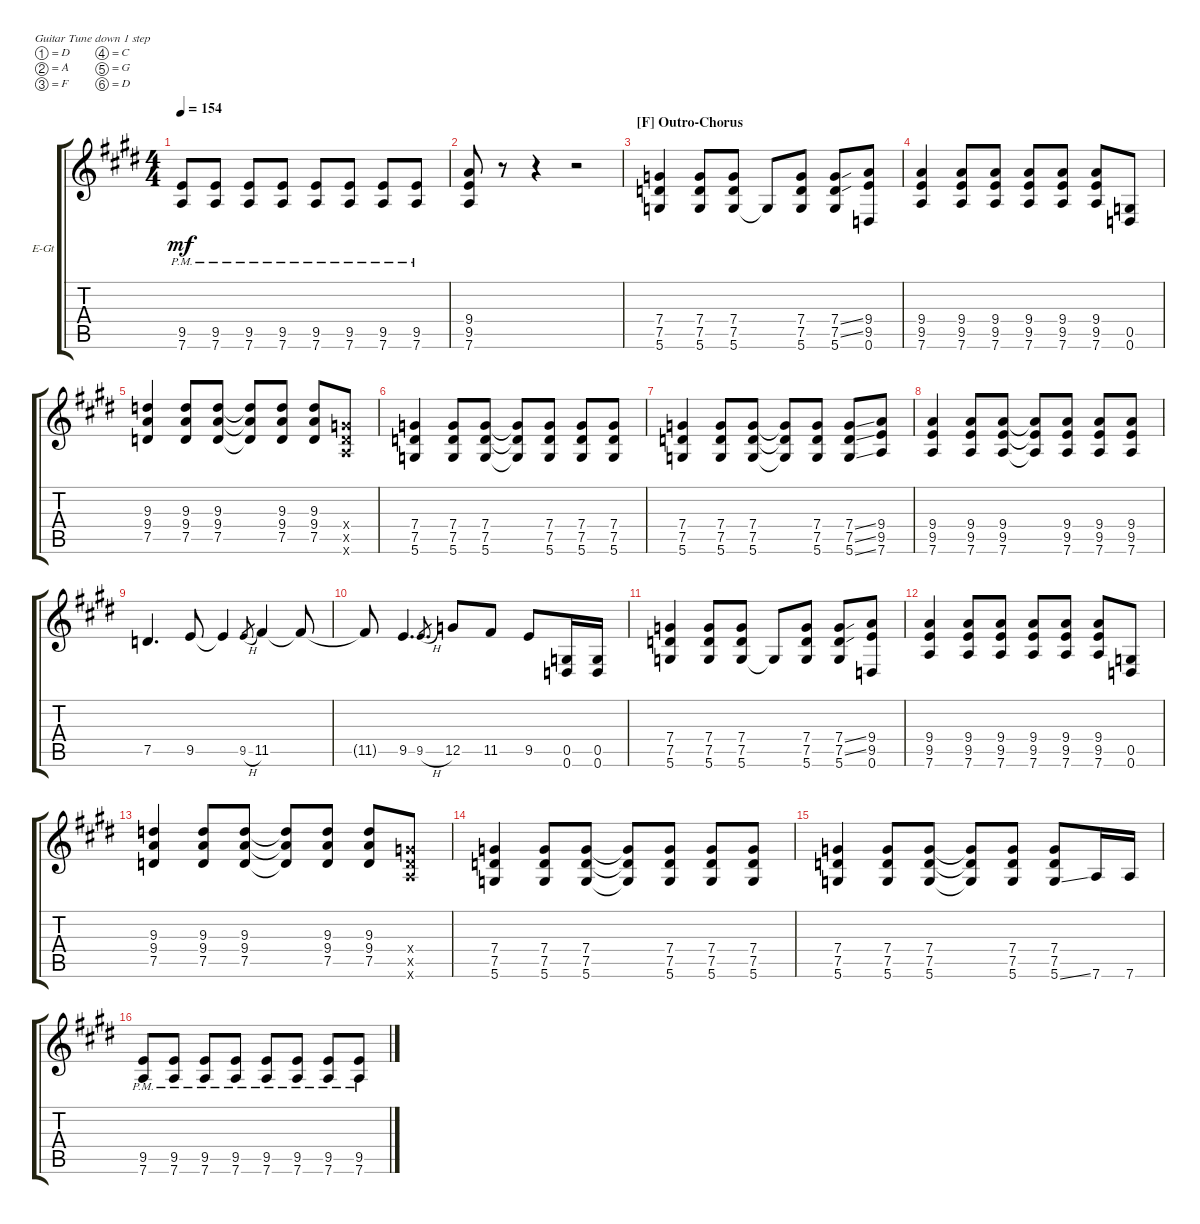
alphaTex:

\defaultSystemsLayout 4
\bracketExtendMode groupsimilarinstruments
\firstSystemTrackNameOrientation horizontal
\otherSystemsTrackNameOrientation horizontal
\track ("Michael Poulsen" "E-Gt") {instrument distortionguitar}
\staff {score tabs}
\tuning (D4 A3 F3 C3 G2 D2)
\ts (4 4)
\tempo 154
\clef g2
\ks e
(7.6{pm} 9.5).8{dy mf} (7.6{pm} 9.5).8 (7.6{pm} 9.5).8 (7.6{pm} 9.5).8 (7.6{pm} 9.5).8 (7.6{pm} 9.5).8 (7.6{pm} 9.5).8 (7.6{pm} 9.5).8 |
(7.6 9.5 9.4).8 r.8 r.4 r.2 |
\section ("F" "Outro-Chorus")
(5.6 7.5 7.4).4 (5.6 7.5 7.4).8 (5.6 7.4 7.5).8 5.6{t}.8 (5.6 7.5 7.4).8 (5.6 7.4{ss} 7.5{ss}).8 (0.6 9.5 9.4).8 |
(9.4 9.5 7.6).4 (7.6 9.5 9.4).8 (7.6 9.5 9.4).8 (7.6 9.5 9.4).8 (7.6 9.5 9.4).8 (7.6 9.5 9.4).8 (0.6 0.5).8 |
(7.5 9.4 9.3).4 (9.3 9.4 7.5).8 (7.5 9.4 9.3).8 (9.3{t} 9.4{t} 7.5{t}).8 (7.5 9.3 9.4).8 (7.5 9.4 9.3).8 (7.4{x} 7.5{x} 7.6{x}).8 |
(5.6 7.5 7.4).4 (5.6 7.4 7.5).8 (5.6 7.4 7.5).8 (5.6{t} 7.5{t} 7.4{t}).8 (7.4 7.5 5.6).8 (7.4 7.5 5.6).8 (7.4 7.5 5.6).8 |
(5.6 7.5 7.4).4 (7.4 7.5 5.6).8 (7.4 7.5 5.6).8 (5.6{t} 7.5{t} 7.4{t}).8 (7.4 5.6 7.5).8 (7.4{ss} 5.6{ss} 7.5{ss}).8 (9.4 9.5 7.6).8 |
(7.6 9.5 9.4).4 (9.4 9.5 7.6).8 (9.4 9.5 7.6).8 (7.6{t} 9.5{t} 9.4{t}).8 (9.4 9.5 7.6).8 (9.4 9.5 7.6).8 (9.4 9.5 7.6).8 |
7.5.4{d} 9.5.8 9.5{t}.4 9.5{h}.8{gr} 11.5.4 11.5{t}.8 |
11.5{t}.8 9.5.4{d} 9.5{h}.8{d gr} 12.5.8 11.5.8 9.5.8 (0.5 0.6).16 (0.5 0.6).16 |
(5.6 7.5 7.4).4 (5.6 7.5 7.4).8 (5.6 7.4 7.5).8 5.6{t}.8 (5.6 7.5 7.4).8 (5.6 7.4{ss} 7.5{ss}).8 (0.6 9.5 9.4).8 |
(9.4 9.5 7.6).4 (7.6 9.5 9.4).8 (7.6 9.5 9.4).8 (7.6 9.5 9.4).8 (7.6 9.5 9.4).8 (7.6 9.5 9.4).8 (0.6 0.5).8 |
(7.5 9.4 9.3).4 (9.3 9.4 7.5).8 (7.5 9.4 9.3).8 (9.3{t} 9.4{t} 7.5{t}).8 (7.5 9.3 9.4).8 (7.5 9.4 9.3).8 (7.4{x} 7.5{x} 7.6{x}).8 |
(5.6 7.5 7.4).4 (5.6 7.4 7.5).8 (5.6 7.4 7.5).8 (5.6{t} 7.5{t} 7.4{t}).8 (7.4 7.5 5.6).8 (7.4 7.5 5.6).8 (7.4 7.5 5.6).8 |
(5.6 7.5 7.4).4 (7.4 7.5 5.6).8 (7.4 7.5 5.6).8 (5.6{t} 7.5{t} 7.4{t}).8 (7.4 7.5 5.6).8 (5.6{ss} 7.5 7.4).8 7.6.16 7.6.16 |
(7.6{pm} 9.5{pm}).8 (7.6{pm} 9.5{pm}).8 (7.6{pm} 9.5{pm}).8 (7.6{pm} 9.5{pm}).8 (7.6{pm} 9.5{pm}).8 (7.6{pm} 9.5{pm}).8 (7.6{pm} 9.5{pm}).8 (7.6{pm} 9.5{pm}).8
